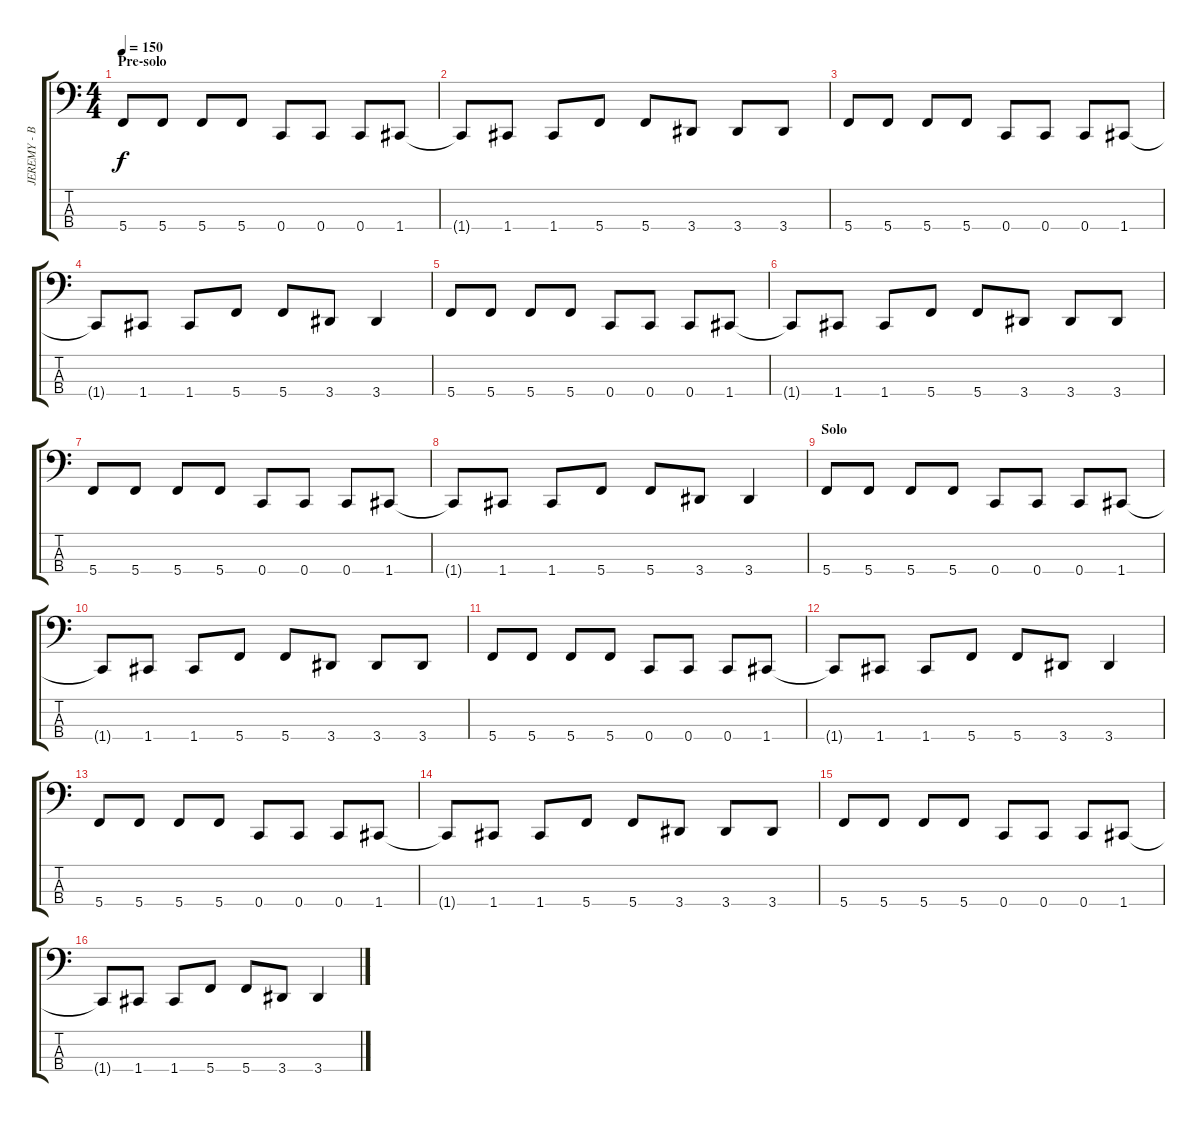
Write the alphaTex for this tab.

\track ("JEREMY - BASS" "JEREMY - B") {instrument slapbass1}
\staff {score tabs}
\tuning (F2 C2 G1 C1) {hide}
\ts (4 4)
\section ("" "Pre-solo")
\tempo 150
\clef f4
\ks c
5.4.8{dy f} 5.4.8 5.4.8 5.4.8 0.4.8 0.4.8 0.4.8 1.4.8 |
1.4{t}.8 1.4.8 1.4.8 5.4.8 5.4.8 3.4.8 3.4.8 3.4.8 |
5.4.8 5.4.8 5.4.8 5.4.8 0.4.8 0.4.8 0.4.8 1.4.8 |
1.4{t}.8 1.4.8 1.4.8 5.4.8 5.4.8 3.4.8 3.4.4 |
5.4.8 5.4.8 5.4.8 5.4.8 0.4.8 0.4.8 0.4.8 1.4.8 |
1.4{t}.8 1.4.8 1.4.8 5.4.8 5.4.8 3.4.8 3.4.8 3.4.8 |
5.4.8 5.4.8 5.4.8 5.4.8 0.4.8 0.4.8 0.4.8 1.4.8 |
1.4{t}.8 1.4.8 1.4.8 5.4.8 5.4.8 3.4.8 3.4.4 |
\section ("" "Solo")
5.4.8 5.4.8 5.4.8 5.4.8 0.4.8 0.4.8 0.4.8 1.4.8 |
1.4{t}.8 1.4.8 1.4.8 5.4.8 5.4.8 3.4.8 3.4.8 3.4.8 |
5.4.8 5.4.8 5.4.8 5.4.8 0.4.8 0.4.8 0.4.8 1.4.8 |
1.4{t}.8 1.4.8 1.4.8 5.4.8 5.4.8 3.4.8 3.4.4 |
5.4.8 5.4.8 5.4.8 5.4.8 0.4.8 0.4.8 0.4.8 1.4.8 |
1.4{t}.8 1.4.8 1.4.8 5.4.8 5.4.8 3.4.8 3.4.8 3.4.8 |
5.4.8 5.4.8 5.4.8 5.4.8 0.4.8 0.4.8 0.4.8 1.4.8 |
1.4{t}.8 1.4.8 1.4.8 5.4.8 5.4.8 3.4.8 3.4.4
